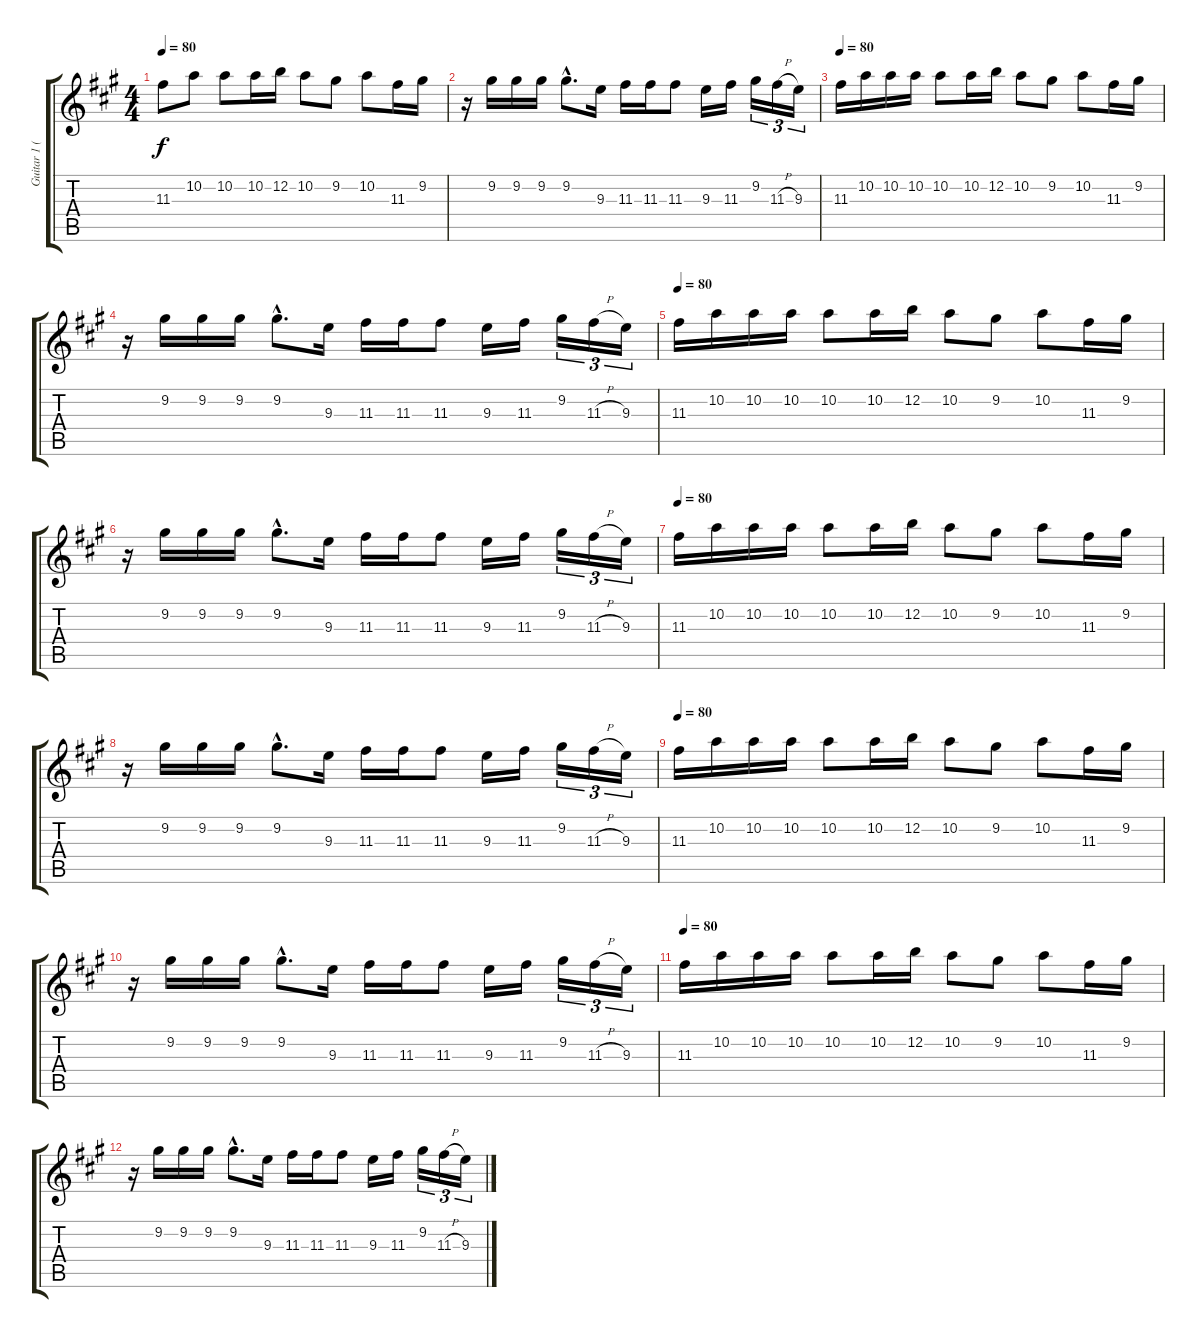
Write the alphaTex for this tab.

\track ("Guitar 1 (Janick)" "Guitar 1 (") {instrument distortionguitar}
\staff {score tabs}
\tuning (E4 B3 G3 D3 A2 E2) {hide}
\ts (4 4)
\tempo 80
\clef g2
\ks f#minor
11.3.8{dy f} 10.2.8 10.2.8 10.2.16 12.2.16 10.2.8 9.2.8 10.2.8 11.3.16 9.2.16 |
r.16 9.2.16 9.2.16 9.2.16 9.2{hac}.8{d} 9.3.16 11.3.16 11.3.16 11.3.8 9.3.16 11.3.16 9.2.16{tu (3 2)} 11.3{h}.16{tu (3 2)} 9.3.16{tu (3 2)} |
\tempo 80
11.3.16 10.2.16 10.2.16 10.2.16 10.2.8 10.2.16 12.2.16 10.2.8 9.2.8 10.2.8 11.3.16 9.2.16 |
r.16 9.2.16 9.2.16 9.2.16 9.2{hac}.8{d} 9.3.16 11.3.16 11.3.16 11.3.8 9.3.16 11.3.16 9.2.16{tu (3 2)} 11.3{h}.16{tu (3 2)} 9.3.16{tu (3 2)} |
\tempo 80
11.3.16 10.2.16 10.2.16 10.2.16 10.2.8 10.2.16 12.2.16 10.2.8 9.2.8 10.2.8 11.3.16 9.2.16 |
r.16 9.2.16 9.2.16 9.2.16 9.2{hac}.8{d} 9.3.16 11.3.16 11.3.16 11.3.8 9.3.16 11.3.16 9.2.16{tu (3 2)} 11.3{h}.16{tu (3 2)} 9.3.16{tu (3 2)} |
\tempo 80
11.3.16 10.2.16 10.2.16 10.2.16 10.2.8 10.2.16 12.2.16 10.2.8 9.2.8 10.2.8 11.3.16 9.2.16 |
r.16 9.2.16 9.2.16 9.2.16 9.2{hac}.8{d} 9.3.16 11.3.16 11.3.16 11.3.8 9.3.16 11.3.16 9.2.16{tu (3 2)} 11.3{h}.16{tu (3 2)} 9.3.16{tu (3 2)} |
\tempo 80
11.3.16 10.2.16 10.2.16 10.2.16 10.2.8 10.2.16 12.2.16 10.2.8 9.2.8 10.2.8 11.3.16 9.2.16 |
r.16 9.2.16 9.2.16 9.2.16 9.2{hac}.8{d} 9.3.16 11.3.16 11.3.16 11.3.8 9.3.16 11.3.16 9.2.16{tu (3 2)} 11.3{h}.16{tu (3 2)} 9.3.16{tu (3 2)} |
\tempo 80
11.3.16 10.2.16 10.2.16 10.2.16 10.2.8 10.2.16 12.2.16 10.2.8 9.2.8 10.2.8 11.3.16 9.2.16 |
r.16 9.2.16 9.2.16 9.2.16 9.2{hac}.8{d} 9.3.16 11.3.16 11.3.16 11.3.8 9.3.16 11.3.16 9.2.16{tu (3 2)} 11.3{h}.16{tu (3 2)} 9.3.16{tu (3 2)}
